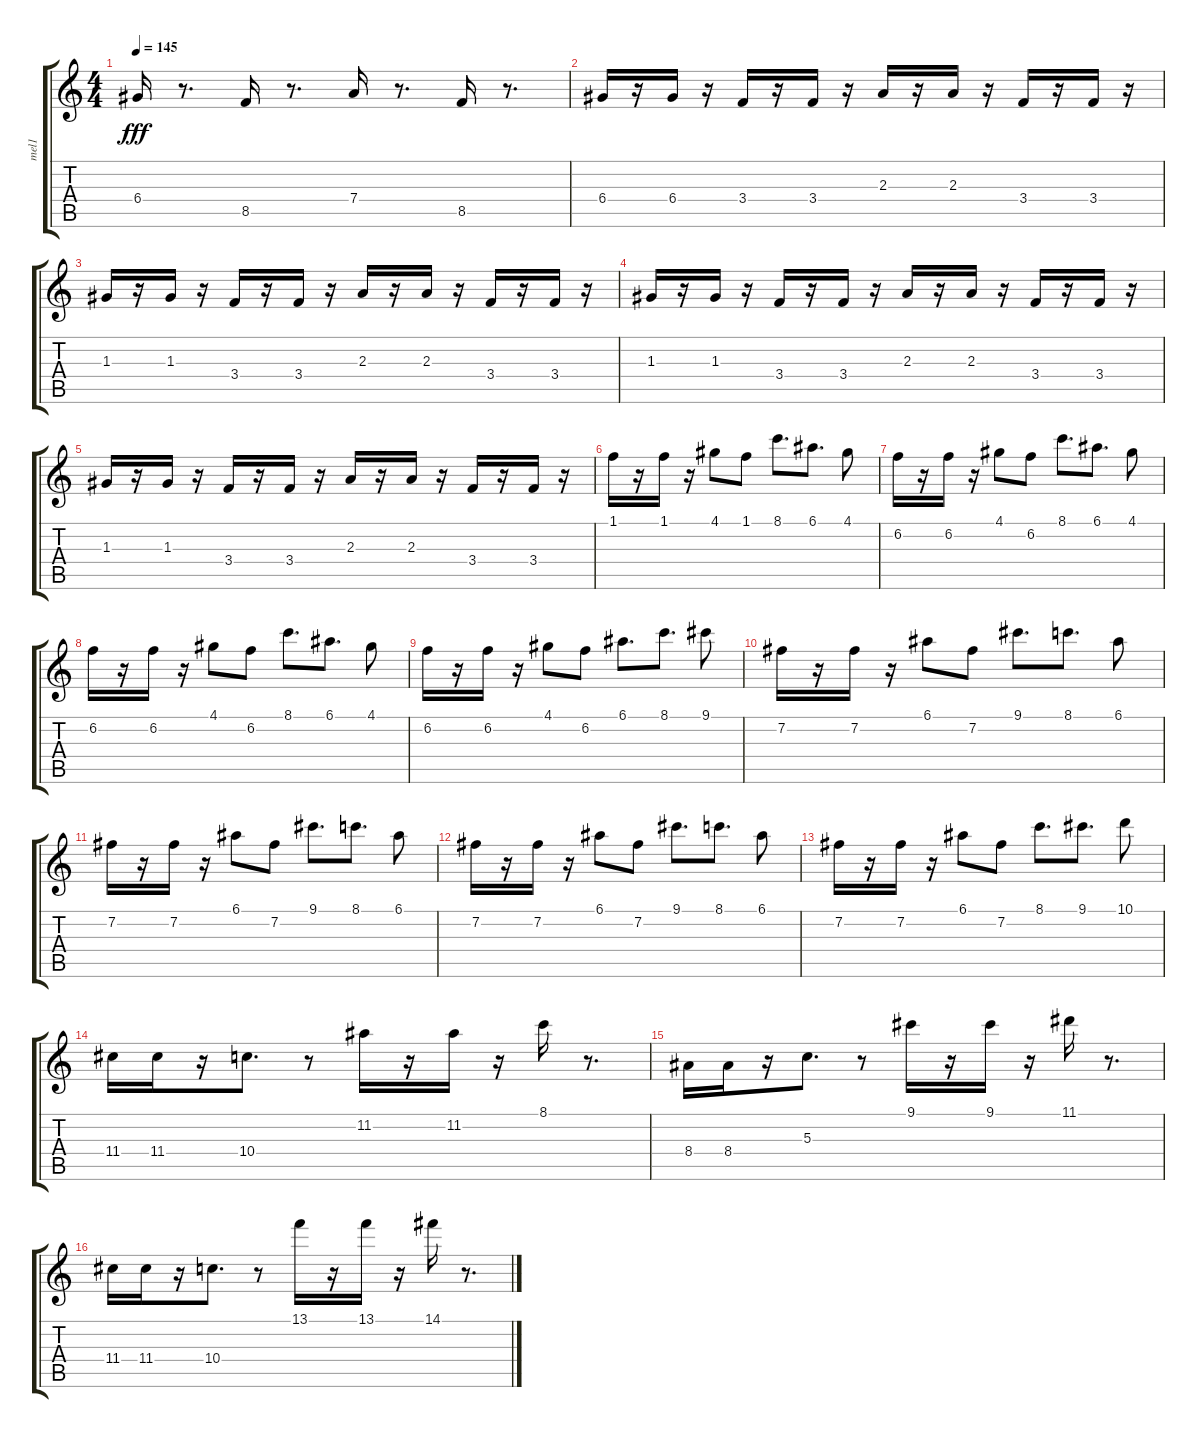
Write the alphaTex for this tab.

\track ("mel1" "mel1") {instrument distortionguitar}
\staff {score tabs}
\tuning (E4 B3 G3 D3 A2 E2) {hide}
\ts (4 4)
\tempo 145
\clef g2
\ks c
6.4.16{dy fff} r.8{d} 8.5.16 r.8{d} 7.4.16 r.8{d} 8.5.16 r.8{d} |
6.4.16 r.16 6.4.16 r.16 3.4.16 r.16 3.4.16 r.16 2.3.16 r.16 2.3.16 r.16 3.4.16 r.16 3.4.16 r.16 |
1.3.16 r.16 1.3.16 r.16 3.4.16 r.16 3.4.16 r.16 2.3.16 r.16 2.3.16 r.16 3.4.16 r.16 3.4.16 r.16 |
1.3.16 r.16 1.3.16 r.16 3.4.16 r.16 3.4.16 r.16 2.3.16 r.16 2.3.16 r.16 3.4.16 r.16 3.4.16 r.16 |
1.3.16 r.16 1.3.16 r.16 3.4.16 r.16 3.4.16 r.16 2.3.16 r.16 2.3.16 r.16 3.4.16 r.16 3.4.16 r.16 |
1.1.16 r.16 1.1.16 r.16 4.1.8 1.1.8 8.1.8{d} 6.1.8{d} 4.1.8 |
6.2.16 r.16 6.2.16 r.16 4.1.8 6.2.8 8.1.8{d} 6.1.8{d} 4.1.8 |
6.2.16 r.16 6.2.16 r.16 4.1.8 6.2.8 8.1.8{d} 6.1.8{d} 4.1.8 |
6.2.16 r.16 6.2.16 r.16 4.1.8 6.2.8 6.1.8{d} 8.1.8{d} 9.1.8 |
7.2.16 r.16 7.2.16 r.16 6.1.8 7.2.8 9.1.8{d} 8.1.8{d} 6.1.8 |
7.2.16 r.16 7.2.16 r.16 6.1.8 7.2.8 9.1.8{d} 8.1.8{d} 6.1.8 |
7.2.16 r.16 7.2.16 r.16 6.1.8 7.2.8 9.1.8{d} 8.1.8{d} 6.1.8 |
7.2.16 r.16 7.2.16 r.16 6.1.8 7.2.8 8.1.8{d} 9.1.8{d} 10.1.8 |
11.4.16 11.4.16 r.16 10.4.8{d} r.8 11.2.16 r.16 11.2.16 r.16 8.1.16 r.8{d} |
8.4.16 8.4.16 r.16 5.3.8{d} r.8 9.1.16 r.16 9.1.16 r.16 11.1.16 r.8{d} |
11.4.16 11.4.16 r.16 10.4.8{d} r.8 13.1.16 r.16 13.1.16 r.16 14.1.16 r.8{d}
